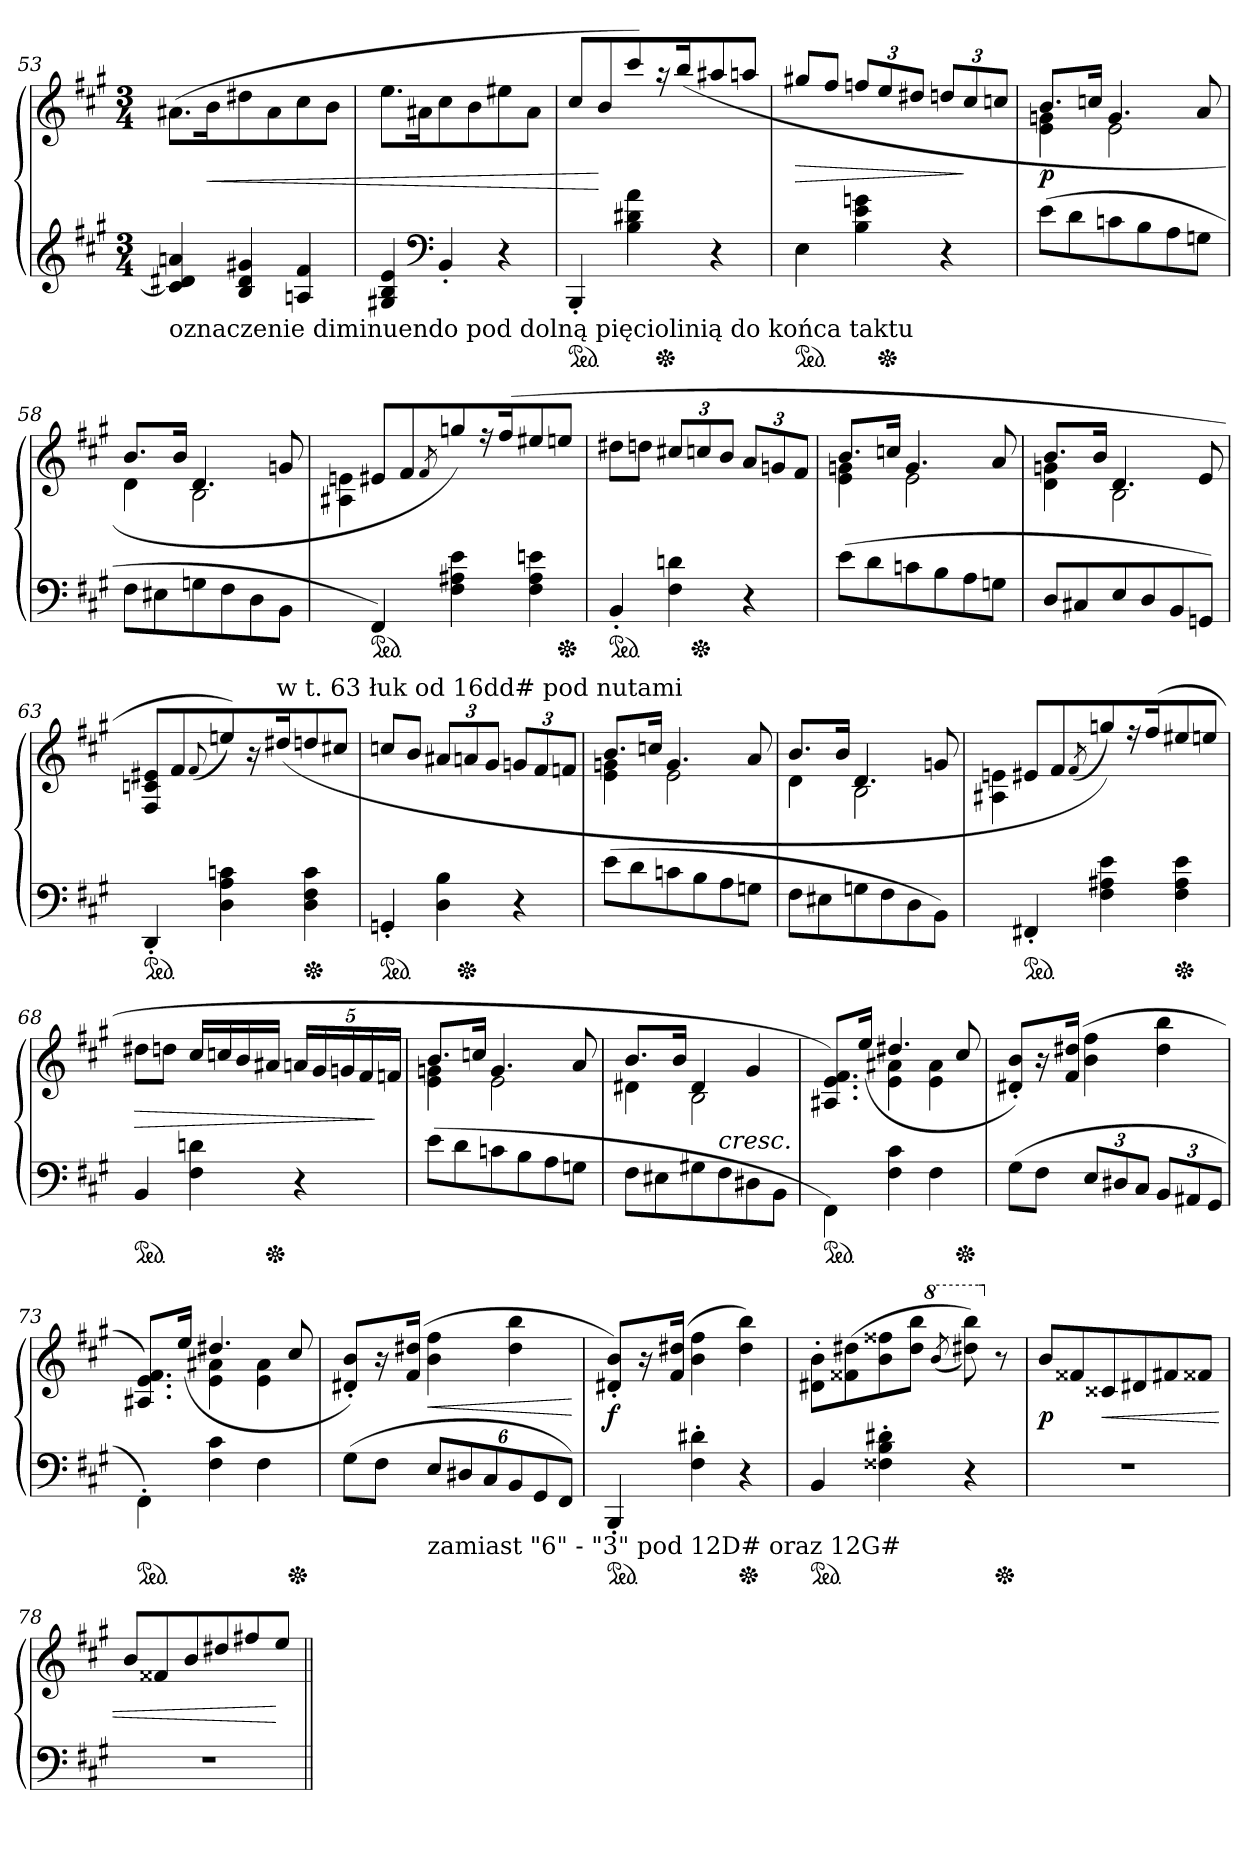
**kern	**kern	**dynam
*part1	*part1	*part1
*staff2	*staff1	*staff1/2
*clefG2	*clefG2	*
*k[f#c#g#]	*k[f#c#g#]	*
*M3/4	*M3/4	*
=53	=53	=53
!LO:TX:b:t=oznaczenie diminuendo pod dolną pięciolinią do końca taktu	!	!
4c]/ 4d#X/ 4an/	(>8.a#XL	.
.	16bK	<
4B/ 4d#/ 4g#X/	8dd#X	.
.	8a#	.
4An/ 4f#/	8cc#	.
.	8bJ	.
=54	=54	=54
4G#X/ 4B/ 4e/	8.eeL	.
.	16a#XK	.
*clefF4	*	*
4BB'<	8cc#	.
.	8b	.
4r	8ee#X	.
.	8a#J	.
=55	=55	=55
*ped	*	*
4BBB'<	8cc#/L	.
.	8b	[
4B\ 4d#X\ 4a\	8ccc#/)	.
*Xped	*	*
.	16r	.
.	(>16bb/K	.
4r	8aa#X	.
.	8aanJ	.
=56	=56	=56
*ped	*	*
4E	8gg#X/L	>
.	8ff#J	.
4B\ 4e\ 4gn\	12ffn/L	.
*Xped	*	*
.	12ee/	.
.	12dd#X/J	.
4r	12ddn/L	.
.	12cc#	]
.	12ccnJ	.
=57	=57	=57
*	*^	*
(>8eL	8.bL	4e 4gn	p
8d	.	.	.
.	16ccnJk	.	.
8cn	4.g	2e	.
8B	.	.	.
8A	.	.	.
8GnJ	8a	.	.
=58	=58	=58	=58
8F#L	8.bL	4d	.
8E#X	.	.	.
.	16bJk	.	.
8Gn	4.d	2B	.
8F#	.	.	.
8D	.	.	.
8BBJ	8gn	.	.
=59	=59	=59	=59
*ped	*	*	*
4FF#)	8e#XL	4A#X 4en	.
.	8f#	.	.
.	8qf#/	.	.
4F# 4A#X 4e	8ggn)	2ryy	.
.	16r	.	.
.	(>16ff#K	.	.
4F# 4A# 4en	8ee#X	.	.
*Xped	*	*	*
.	8eenJ	.	.
*	*v	*v	*
=60	=60	=60
*ped	*	*
4BB'	8dd#X\L	.
.	8ddnJ	.
4F# 4dn	12cc#X/L	.
*Xped	*	*
.	12ccn	.
.	12bJ	.
4r	12aL	.
.	12gn	.
.	12f#J	.
=61	=61	=61
*	*^	*
(<8eL	8.bL	4e 4gn	.
8d	.	.	.
.	16ccnJk	.	.
8cn	4.g	2e	.
8B	.	.	.
8A	.	.	.
8GnJ	8a	.	.
=62	=62	=62	=62
8D/L	8.bL	4d 4gn	.
8C#X	.	.	.
.	16bJk	.	.
8E	4.d	2B	.
8D	.	.	.
8BB	.	.	.
8GGnJ)	8e	.	.
*	*v	*v	*
=63	=63	=63
*ped	*	*
4DD'>	8F# 8cn 8e#XL	.
.	8f#	.
.	(<8qqf#/	.
4D 4A 4cn	8een))	.
.	16r	.
!	!LO:TX:a:t=w t. 63 łuk od 16dd# pod nutami	!
.	(>16dd#XK	.
*Xped	*	*
4D 4F# 4c	8ddn	.
.	8cc#XJ	.
=64	=64	=64
*ped	*	*
4GGn'<	8ccn/L	.
.	8bJ	.
4D 4B	12a#X/L	.
*Xped	*	*
.	12an	.
.	12g#J	.
4r	12gn/L	.
.	12f#	.
.	12fnJ	.
=65	=65	=65
*	*^	*
(<8eL	8.bL	4e 4gn	.
8d	.	.	.
.	16ccnJk	.	.
8cn	4.g	2e	.
8B	.	.	.
8A	.	.	.
8GnJ	8a	.	.
=66	=66	=66	=66
8F#L	8.bL	4d	.
8E#X	.	.	.
.	16bJk	.	.
8Gn	4.d	2B	.
8F#	.	.	.
8D	.	.	.
8BBJ)	8gn	.	.
=67	=67	=67	=67
*ped	*	*	*
4FF#X'<	8e#XL	4A#X 4en	.
.	8f#	.	.
.	(<8qf#/	.	.
4F# 4A#X 4e	8ggn))	2ryy	.
.	16r	.	.
.	(>16ff#K	.	.
*Xped	*	*	*
4F# 4A# 4e	8ee#X	.	.
.	8eenJ	.	.
*	*v	*v	*
=68	=68	=68
*ped	*	*
4BB	8dd#X\L	>
.	8ddnJ	.
4F# 4dn	16cc#/LL	.
.	16ccn	.
.	16b	.
*Xped	*	*
.	16a#XJJ	.
4r	20anLL	.
.	20g#	.
.	20gn	.
.	20f#	.
.	20fnJJ	]
=69	=69	=69
*	*^	*
(<8eL	8.bL	4e 4gn	.
8d	.	.	.
.	16ccnJk	.	.
8cn	4.g	2e	.
8B	.	.	.
8A	.	.	.
8GnJ	8a	.	.
=70	=70	=70	=70
8F#L	8.bL	4d#X	.
8E#X	.	.	.
.	16bJk	.	.
8G#X	4d#	2B	.
!LO:TX:a:i:t=cresc.	!	!	!
8F#	.	.	.
8D#X	4g#	.	.
8BBJ	.	.	.
=71	=71	=71	=71
*ped	*	*	*
4FF#\)	8.A#X 8.e 8.f#L)	4ryy	.
.	(>16eeJk	.	.
4F# 4c#	4.dd#X	4e 4a#X	.
4F#	.	4e 4a#	.
*Xped	*	*	*
.	8cc#	.	.
*	*v	*v	*
=72	=72	=72
(<8G#L	8d#X'> 8b'>L)	.
8F#J	16r	.
.	(>16f# 16dd#XJk	.
12E/L	4b 4ff#	.
12D#X	.	.
12C#J	.	.
12BB/L	4dd# 4bb	.
12AA#X	.	.
12GG#J	.	.
=73	=73	=73
*	*^	*
*ped	*	*	*
4FF#'>\)	8.A#X 8.e 8.f#L)	4ryy	.
.	(>16eeJk	.	.
4F# 4c#	4.dd#X	4e 4a#X	.
4F#	.	4e 4a#	.
*Xped	*	*	*
.	8cc#	.	.
*	*v	*v	*
=74	=74	=74
(<8G#L	8d#X'> 8b'>L)	.
8F#J	16r	.
.	(>16f# 16dd#XJk	.
!LO:TX:b:t=zamiast "6" - "3" pod 12D# oraz 12G#	!	!
12E/L	4b 4ff#	<
12D#X	.	.
12C#	.	.
12BB/	4dd# 4bb	.
12GG#	.	.
12FF#J)	.	.
.	.	[
=75	=75	=75
*ped	*	*
4BBB'<	8d#X'> 8b'>L)	f
.	16r	.
.	(>16f# 16dd#XJk	.
4F#'> 4d#X'>	4b 4ff#	.
*Xped	*	*
4r	4dd# 4bb)	.
=76	=76	=76
*ped	*	*
4BB	8d#X'> 8b'>L	.
.	(>8f##X 8dd#X	.
4F##X'> 4B'> 4d#X'>	8b 8ff##X	.
.	8dd# 8bbJ	.
*	*8va	*
.	(<8qbb/	.
4r	8ddd#X 8bbb))	.
*	*X8va	*
*Xped	*	*
.	8r	.
=77	=77	=77
2.rF	8b/L	p
.	8f##X	.
.	8c##X	<
.	8d#X	.
.	8f#X	.
.	8f##XJ	.
=78	=78	=78
2.rF	8b/L	.
.	8f##X	.
.	8b	.
.	8dd#X	.
.	8ff#X	.
.	8eeJ	[
=||	=||	=||
*-	*-	*-
